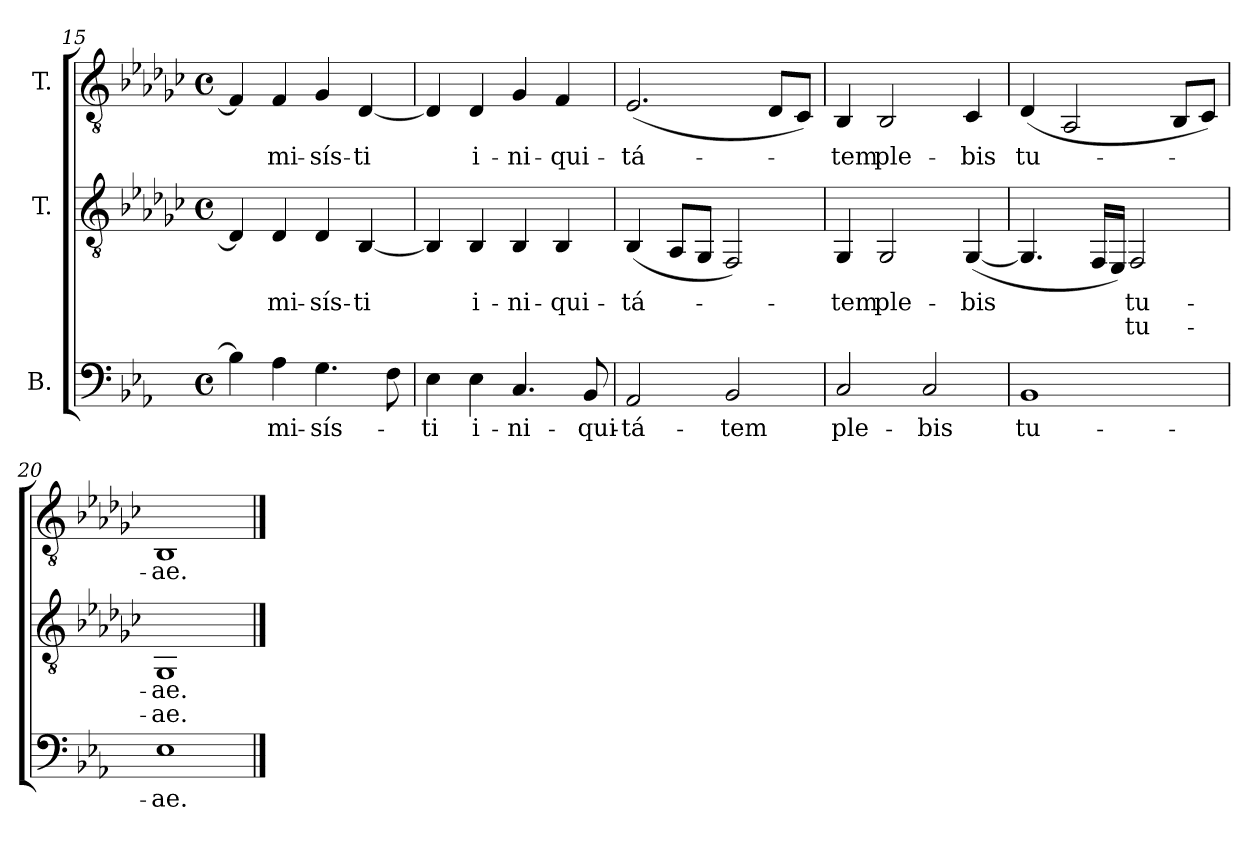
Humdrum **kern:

**kern	**text	**kern	**text	**text	**kern	**text
*part3	*part3	*part2	*part2	*part2	*part1	*part1
*staff3	*staff3	*staff2	*staff2	*staff2	*staff1	*staff1
*I"B.	*	*I"T.	*	*	*I"T.	*
!!LO:LB:g=z
*clefF4	*	*clefGv2	*	*	*clefGv2	*
*	*	*ITrd2c3	*	*	*ITrd2c3	*
*k[b-e-a-]	*	*k[b-e-a-]	*	*	*k[b-e-a-]	*
*E-:	*	*E-:	*	*	*E-:	*
*M4/4	*	*M4/4	*	*	*M4/4	*
*met(c)	*	*met(c)	*	*	*met(c)	*
=15	=15	=15	=15	=15	=15	=15
4B-i\]	.	4BB-i/]	.	.	4Di/]	.
!	!LO:LY:b:color=#000000	!	!	!	!	!
!	!	!	!LO:LY:b:color=#000000	!	!	!
!	!	!	!	!	!	!LO:LY:b:color=#000000
4A-i\	-mi-	4BB-i/	mi-	.	4Di/	mi-
!	!LO:LY:b:color=#000000	!	!	!	!	!
!	!	!	!LO:LY:b:color=#000000	!	!	!
!	!	!	!	!	!	!LO:LY:b:color=#000000
4.Gi\	-sís-	4BB-i/	-sís-	.	4E-i/	-sís-
!	!	!	!LO:LY:b:color=#000000	!	!	!
!	!	!	!	!	!	!LO:LY:b:color=#000000
.	.	[<4GGi/	-ti	.	[<4BB-i/	-ti
8Fi\	.	.	.	.	.	.
=16	=16	=16	=16	=16	=16	=16
!	!LO:LY:b:color=#000000	!	!	!	!	!
4E-i\	-ti	4GGi/]	.	.	4BB-i/]	.
!	!LO:LY:b:color=#000000	!	!	!	!	!
!	!	!	!LO:LY:b:color=#000000	!	!	!
!	!	!	!	!	!	!LO:LY:b:color=#000000
4E-i\	i-	4GGi/	i-	.	4BB-i/	i-
!	!LO:LY:b:color=#000000	!	!	!	!	!
!	!	!	!LO:LY:b:color=#000000	!	!	!
!	!	!	!	!	!	!LO:LY:b:color=#000000
4.Ci/	-ni-	4GGi/	-ni-	.	4E-i/	-ni-
!	!	!	!LO:LY:b:color=#000000	!	!	!
!	!	!	!	!	!	!LO:LY:b:color=#000000
.	.	4GGi/	-qui-	.	4Di/	-qui-
!	!LO:LY:b:color=#000000	!	!	!	!	!
8BB-i/	-qui-	.	.	.	.	.
=17	=17	=17	=17	=17	=17	=17
!	!LO:LY:b:color=#000000	!	!	!	!	!
!	!	!	!LO:LY:b:color=#000000	!	!	!
!	!	!	!	!	!	!LO:LY:b:color=#000000
2AA-i/	-tá-	(4GGi/	-tá-	.	(2.Ci/	-tá-
.	.	8FFi/L	.	.	.	.
.	.	8EE-i/J	.	.	.	.
!	!LO:LY:b:color=#000000	!	!	!	!	!
2BB-i/	-tem	2DDi/)	.	.	.	.
.	.	.	.	.	8BB-i/L	.
.	.	.	.	.	8AA-i/J)	.
=18	=18	=18	=18	=18	=18	=18
!	!LO:LY:b:color=#000000	!	!	!	!	!
!	!	!	!LO:LY:b:color=#000000	!	!	!
!	!	!	!	!	!	!LO:LY:b:color=#000000
2Ci/	ple-	4EE-i/	-tem	.	4GGi/	-tem
!	!	!	!LO:LY:b:color=#000000	!	!	!
!	!	!	!	!	!	!LO:LY:b:color=#000000
.	.	2EE-i/	ple-	.	2GGi/	ple-
!	!LO:LY:b:color=#000000	!	!	!	!	!
2Ci/	-bis	.	.	.	.	.
!	!	!	!LO:LY:b:color=#000000	!	!	!
!	!	!	!	!	!	!LO:LY:b:color=#000000
.	.	([<4EE-i/	-bis	.	4AA-i/	-bis
=19	=19	=19	=19	=19	=19	=19
!	!LO:LY:b:color=#000000	!	!	!	!	!
!	!	!	!	!	!	!LO:LY:b:color=#000000
1BB-i	tu-	4.EE-i/]	.	.	(4BB-i/	tu-
.	.	.	.	.	2FFi/	.
.	.	16DDi/LL	.	.	.	.
.	.	16CCi/JJ)	.	.	.	.
!	!	!	!LO:LY:b:color=#000000	!LO:LY:b:color=#000000	!	!
.	.	2DDi/	tu-	-tu-	.	.
.	.	.	.	.	8GGi/L	.
.	.	.	.	.	8AA-i/J)	.
=20	=20	=20	=20	=20	=20	=20
!	!LO:LY:b:color=#000000	!	!	!	!	!
!	!	!	!LO:LY:b:color=#000000	!LO:LY:b:color=#000000	!	!
!	!	!	!	!	!	!LO:LY:b:color=#000000
1E-i	-ae.	1EE-i	-ae.	ae.	1GGi	-ae.
==	==	==	==	==	==	==
*-	*-	*-	*-	*-	*-	*-
